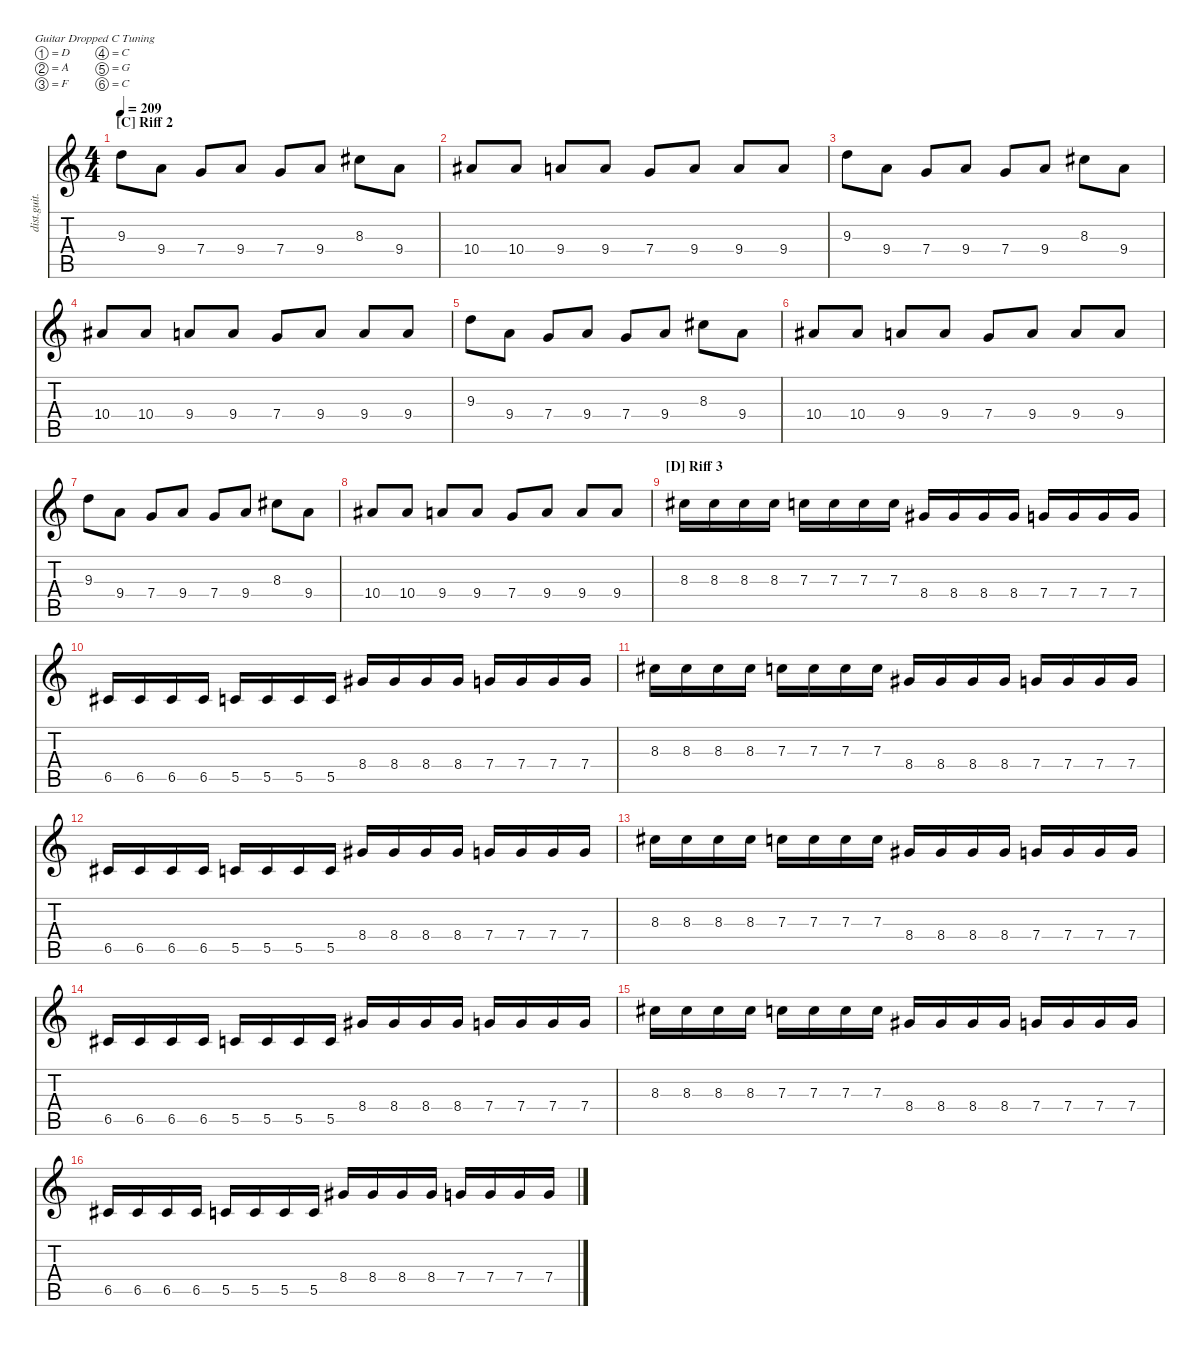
\hideDynamics
\bracketExtendMode nobrackets
\track ("E.Guitar L" "dist.guit.") {instrument overdrivenguitar}
\staff {score tabs}
\tuning (D4 A3 F3 C3 G2 C2)
\ts (4 4)
\section ("C" "Riff 2")
\tempo 209
\clef g2
\ks c
9.3.8{dy mf beam Down} 9.4.8{beam Down} 7.4.8{beam Up} 9.4.8{beam Up} 7.4.8{beam Up} 9.4.8{beam Up} 8.3{acc #}.8{beam Down} 9.4.8{beam Down} |
10.4{acc #}.8{beam Up} 10.4{acc #}.8{beam Up} 9.4.8{beam Up} 9.4.8{beam Up} 7.4.8{beam Up} 9.4.8{beam Up} 9.4.8{beam Up} 9.4.8{beam Up} |
9.3.8{beam Down} 9.4.8{beam Down} 7.4.8{beam Up} 9.4.8{beam Up} 7.4.8{beam Up} 9.4.8{beam Up} 8.3{acc #}.8{beam Down} 9.4.8{beam Down} |
10.4{acc #}.8{beam Up} 10.4{acc #}.8{beam Up} 9.4.8{beam Up} 9.4.8{beam Up} 7.4.8{beam Up} 9.4.8{beam Up} 9.4.8{beam Up} 9.4.8{beam Up} |
9.3.8{beam Down} 9.4.8{beam Down} 7.4.8{beam Up} 9.4.8{beam Up} 7.4.8{beam Up} 9.4.8{beam Up} 8.3{acc #}.8{beam Down} 9.4.8{beam Down} |
10.4{acc #}.8{beam Up} 10.4{acc #}.8{beam Up} 9.4.8{beam Up} 9.4.8{beam Up} 7.4.8{beam Up} 9.4.8{beam Up} 9.4.8{beam Up} 9.4.8{beam Up} |
9.3.8{beam Down} 9.4.8{beam Down} 7.4.8{beam Up} 9.4.8{beam Up} 7.4.8{beam Up} 9.4.8{beam Up} 8.3{acc #}.8{beam Down} 9.4.8{beam Down} |
10.4{acc #}.8{beam Up} 10.4{acc #}.8{beam Up} 9.4.8{beam Up} 9.4.8{beam Up} 7.4.8{beam Up} 9.4.8{beam Up} 9.4.8{beam Up} 9.4.8{beam Up} |
\section ("D" "Riff 3")
8.3{acc #}.16{beam Down} 8.3{acc #}.16{beam Down} 8.3{acc #}.16{beam Down} 8.3{acc #}.16{beam Down} 7.3.16{beam Down} 7.3.16{beam Down} 7.3.16{beam Down} 7.3.16{beam Down} 8.4{acc #}.16{beam Up} 8.4{acc #}.16{beam Up} 8.4{acc #}.16{beam Up} 8.4{acc #}.16{beam Up} 7.4.16{beam Up} 7.4.16{beam Up} 7.4.16{beam Up} 7.4.16{beam Up} |
6.5{acc #}.16{beam Up} 6.5{acc #}.16{beam Up} 6.5{acc #}.16{beam Up} 6.5{acc #}.16{beam Up} 5.5.16{beam Up} 5.5.16{beam Up} 5.5.16{beam Up} 5.5.16{beam Up} 8.4{acc #}.16{beam Up} 8.4{acc #}.16{beam Up} 8.4{acc #}.16{beam Up} 8.4{acc #}.16{beam Up} 7.4.16{beam Up} 7.4.16{beam Up} 7.4.16{beam Up} 7.4.16{beam Up} |
8.3{acc #}.16{beam Down} 8.3{acc #}.16{beam Down} 8.3{acc #}.16{beam Down} 8.3{acc #}.16{beam Down} 7.3.16{beam Down} 7.3.16{beam Down} 7.3.16{beam Down} 7.3.16{beam Down} 8.4{acc #}.16{beam Up} 8.4{acc #}.16{beam Up} 8.4{acc #}.16{beam Up} 8.4{acc #}.16{beam Up} 7.4.16{beam Up} 7.4.16{beam Up} 7.4.16{beam Up} 7.4.16{beam Up} |
6.5{acc #}.16{beam Up} 6.5{acc #}.16{beam Up} 6.5{acc #}.16{beam Up} 6.5{acc #}.16{beam Up} 5.5.16{beam Up} 5.5.16{beam Up} 5.5.16{beam Up} 5.5.16{beam Up} 8.4{acc #}.16{beam Up} 8.4{acc #}.16{beam Up} 8.4{acc #}.16{beam Up} 8.4{acc #}.16{beam Up} 7.4.16{beam Up} 7.4.16{beam Up} 7.4.16{beam Up} 7.4.16{beam Up} |
8.3{acc #}.16{beam Down} 8.3{acc #}.16{beam Down} 8.3{acc #}.16{beam Down} 8.3{acc #}.16{beam Down} 7.3.16{beam Down} 7.3.16{beam Down} 7.3.16{beam Down} 7.3.16{beam Down} 8.4{acc #}.16{beam Up} 8.4{acc #}.16{beam Up} 8.4{acc #}.16{beam Up} 8.4{acc #}.16{beam Up} 7.4.16{beam Up} 7.4.16{beam Up} 7.4.16{beam Up} 7.4.16{beam Up} |
6.5{acc #}.16{beam Up} 6.5{acc #}.16{beam Up} 6.5{acc #}.16{beam Up} 6.5{acc #}.16{beam Up} 5.5.16{beam Up} 5.5.16{beam Up} 5.5.16{beam Up} 5.5.16{beam Up} 8.4{acc #}.16{beam Up} 8.4{acc #}.16{beam Up} 8.4{acc #}.16{beam Up} 8.4{acc #}.16{beam Up} 7.4.16{beam Up} 7.4.16{beam Up} 7.4.16{beam Up} 7.4.16{beam Up} |
8.3{acc #}.16{beam Down} 8.3{acc #}.16{beam Down} 8.3{acc #}.16{beam Down} 8.3{acc #}.16{beam Down} 7.3.16{beam Down} 7.3.16{beam Down} 7.3.16{beam Down} 7.3.16{beam Down} 8.4{acc #}.16{beam Up} 8.4{acc #}.16{beam Up} 8.4{acc #}.16{beam Up} 8.4{acc #}.16{beam Up} 7.4.16{beam Up} 7.4.16{beam Up} 7.4.16{beam Up} 7.4.16{beam Up} |
6.5{acc #}.16{beam Up} 6.5{acc #}.16{beam Up} 6.5{acc #}.16{beam Up} 6.5{acc #}.16{beam Up} 5.5.16{beam Up} 5.5.16{beam Up} 5.5.16{beam Up} 5.5.16{beam Up} 8.4{acc #}.16{beam Up} 8.4{acc #}.16{beam Up} 8.4{acc #}.16{beam Up} 8.4{acc #}.16{beam Up} 7.4.16{beam Up} 7.4.16{beam Up} 7.4.16{beam Up} 7.4.16{beam Up}
